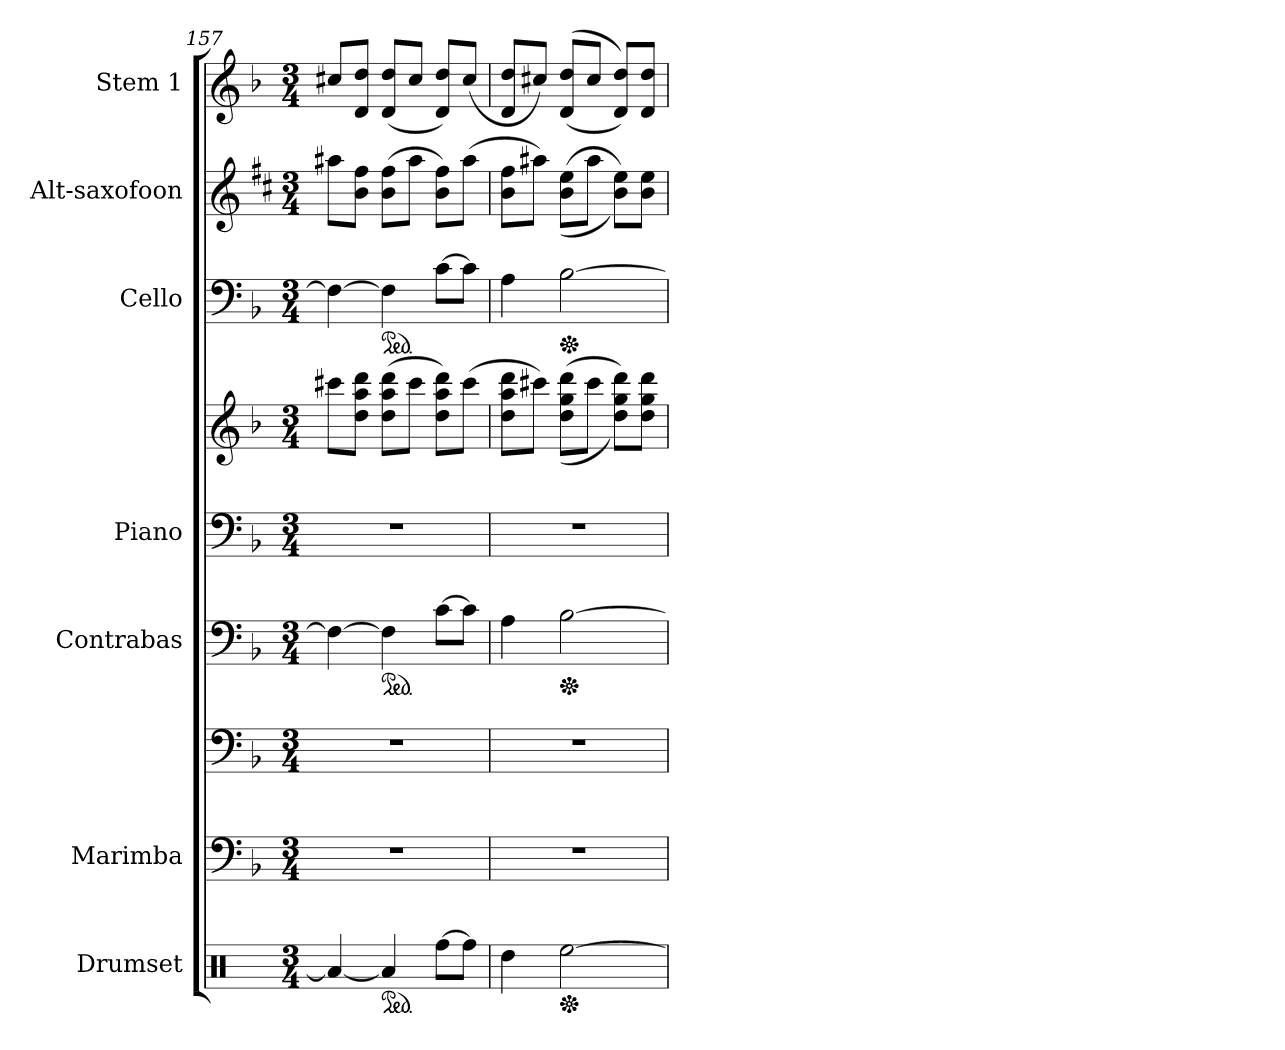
**kern	**kern	**kern	**kern	**kern	**kern	**kern	**kern	**kern
*part7	*part6	*part6	*part5	*part4	*part4	*part3	*part2	*part1
*staff9	*staff8	*staff7	*staff6	*staff5	*staff4	*staff3	*staff2	*staff1
*I"Drumset	*I"Marimba	*	*I"Contrabas	*I"Piano	*	*I"Cello	*I"Alt-saxofoon	*I"Stem 1
*I'D. set	*I'Mrm.	*	*I'Ca. Bs.	*I'Pno.	*	*	*I'A. Sax.	*I'Stm. 1
*clefX	*clefF4	*clefF4	*clefF4	*clefF4	*clefG2	*clefF4	*clefG2	*clefG2
*	*	*	*ITrd7c12	*	*	*	*ITrd5c9	*
*k[]	*k[b-]	*k[b-]	*k[b-]	*k[b-]	*k[b-]	*k[b-]	*k[b-]	*k[b-]
*M3/4	*M3/4	*M3/4	*M3/4	*M3/4	*M3/4	*M3/4	*M3/4	*M3/4
=157	=157	=157	=157	=157	=157	=157	=157	=157
4Ra/_	2.r	2.r	4FF\_	2.r	8ccc#X\L	4F\_	8cc#X\L	8cc#X/L
.	.	.	.	.	8dd\ 8aa\ 8ddd\J	.	8d\ 8a\J	8d/ 8dd/J
*ped	*	*	*	*	*	*	*	*
*	*	*	*ped	*	*	*	*	*
*	*	*	*	*	*	*ped	*	*
4Ra/]	.	.	4FF\]	.	(>8dd\ 8aa\ 8ddd\L	4F\]	(>8d\ 8a\L	(<8d/ 8dd/L
.	.	.	.	.	8ccc#\J	.	8cc#\J	8cc#/J
[8Rff\L	.	.	[8C\L	.	8dd\ 8aa\ 8ddd\L)	[8c\L	8d\ 8a\L)	8d/ 8dd/L)
8Rff\J]	.	.	8C\J]	.	(>8ccc#\J	8c\J]	(>8cc#\J	(<8cc#/J
=158	=158	=158	=158	=158	=158	=158	=158	=158
4Rdd\	2.r	2.r	4AA\	2.r	8dd\ 8aa\ 8ddd\L	4A\	8d\ 8a\L	8d/ 8dd/L
.	.	.	.	.	8ccc#X\J)	.	8cc#X\J)	8cc#X/J)
*Xped	*	*	*	*	*	*	*	*
*	*	*	*Xped	*	*	*	*	*
*	*	*	*	*	*	*Xped	*	*
[2Ree\	.	.	[2BB-\	.	(>(>8dd\ 8gg\ 8ddd\L	[2B-\	(>(>8d\ 8g\L	(<(<8d/ 8dd/L
.	.	.	.	.	8ccc#\J	.	8cc#\J	8cc#/J
.	.	.	.	.	8dd\ 8gg\ 8ddd\L))	.	8d\ 8g\L))	8d/ 8dd/L))
.	.	.	.	.	8dd\ 8gg\ 8ddd\J	.	8d\ 8g\J	8d/ 8dd/J
=	=	=	=	=	=	=	=	=
*-	*-	*-	*-	*-	*-	*-	*-	*-
